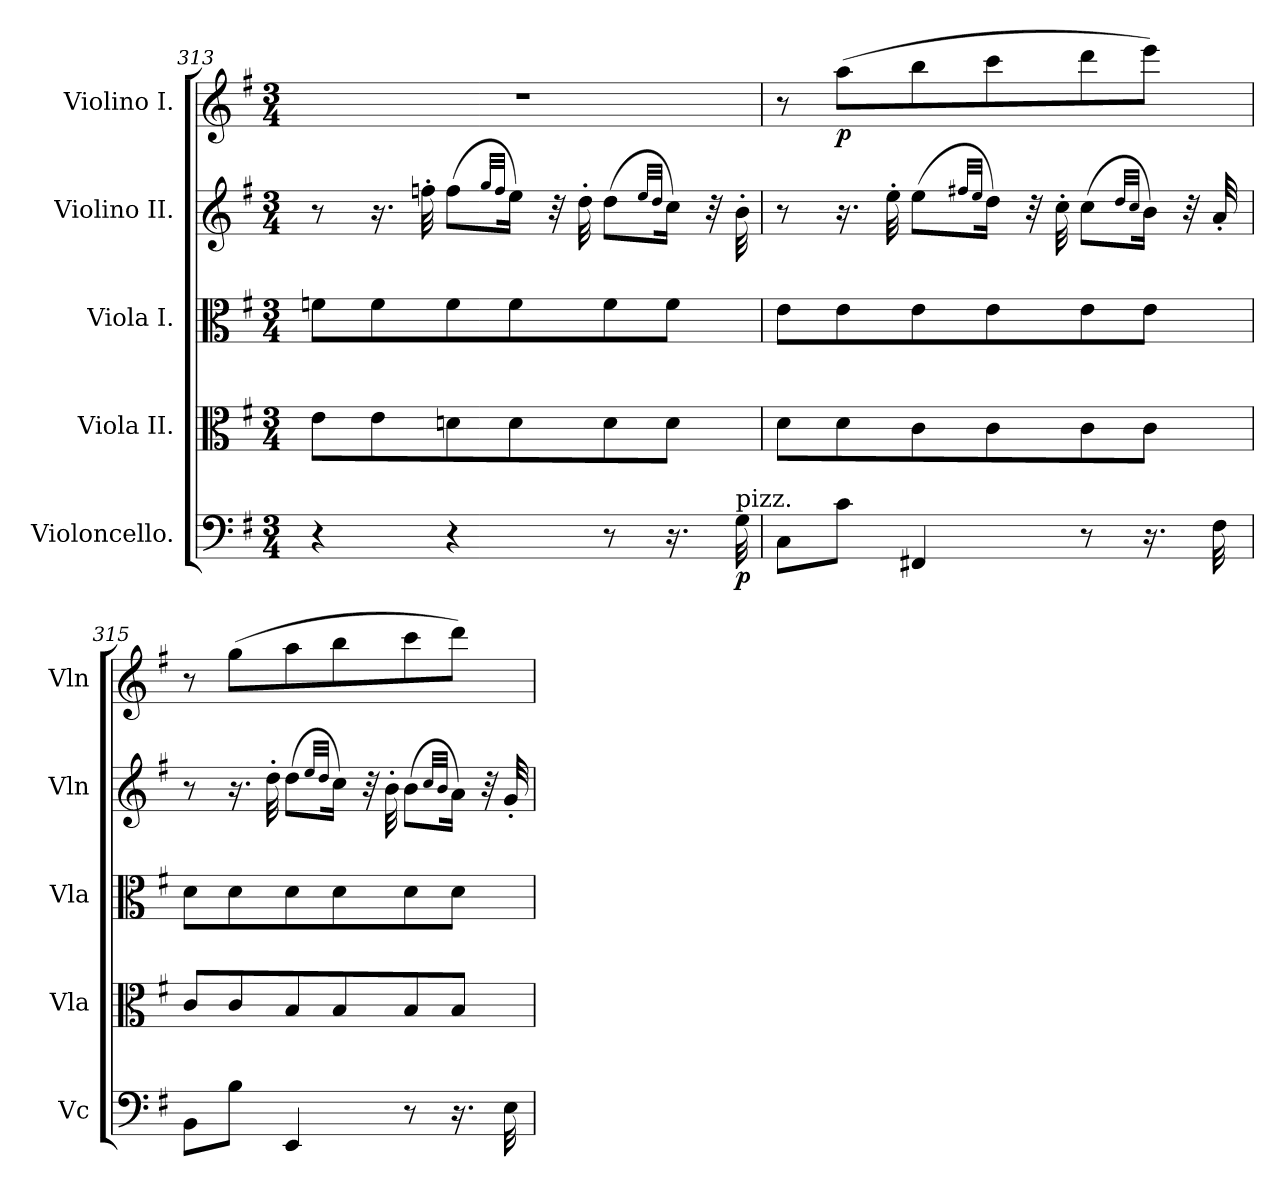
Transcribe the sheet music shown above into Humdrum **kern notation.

**kern	**dynam	**kern	**kern	**kern	**kern	**dynam
*part5	*part5	*part4	*part3	*part2	*part1	*part1
*staff5	*staff5	*staff4	*staff3	*staff2	*staff1	*staff1
*I"Violoncello.	*	*I"Viola II.	*I"Viola I.	*I"Violino II.	*I"Violino I.	*
*I'Vc	*	*I'Vla	*I'Vla	*I'Vln	*I'Vln	*
!!LO:LB:g=z
*clefF4	*	*clefC3	*clefC3	*clefG2	*clefG2	*
*k[f#]	*	*k[f#]	*k[f#]	*k[f#]	*k[f#]	*
*M3/4	*	*M3/4	*M3/4	*M3/4	*M3/4	*
=313	=313	=313	=313	=313	=313	=313
4r	.	8e\L	8fn\L	8r	2.r	.
.	.	8e\	8f\	16.r	.	.
.	.	.	.	32ffn'\	.	.
4r	.	8dn\	8f\	(>8ff\L	.	.
.	.	.	.	32qgg/LLL	.	.
.	.	.	.	32qff/JJJ	.	.
.	.	8d\	8f\	16ee\Jk)	.	.
.	.	.	.	32r	.	.
.	.	.	.	32dd'\	.	.
8r	.	8d\	8f\	(>8dd\L	.	.
.	.	.	.	32qee/LLL	.	.
.	.	.	.	32qdd/JJJ	.	.
16.r	.	8d\J	8f\J	16cc\Jk)	.	.
.	.	.	.	32r	.	.
!LO:TX:a:t=pizz.	!	!	!	!	!	!
!	!LO:DY:b	!	!	!	!	!
32G\	p	.	.	32b'\	.	.
=314	=314	=314	=314	=314	=314	=314
8C\L	.	8d\L	8e\L	8r	8r	.
!	!	!	!	!	!	!LO:DY:b
8c\J	.	8d\	8e\	16.r	(>8aa\L	p
.	.	.	.	32ee'\	.	.
4FF#X/	.	8c\	8e\	(>8ee\L	8bb\	.
.	.	.	.	32qff#X/LLL	.	.
.	.	.	.	32qee/JJJ	.	.
.	.	8c\	8e\	16dd\Jk)	8ccc\	.
.	.	.	.	32r	.	.
.	.	.	.	32cc'\	.	.
8r	.	8c\	8e\	(>8cc\L	8ddd\	.
.	.	.	.	32qdd/LLL	.	.
.	.	.	.	32qcc/JJJ	.	.
16.r	.	8c\J	8e\J	16b\Jk)	8eee\J)	.
.	.	.	.	32r	.	.
32F#\	.	.	.	32a'/	.	.
=315	=315	=315	=315	=315	=315	=315
8BB\L	.	8c/L	8d\L	8r	8r	.
8B\J	.	8c/	8d\	16.r	(>8gg\L	.
.	.	.	.	32dd'\	.	.
4EE/	.	8B/	8d\	(>8dd\L	8aa\	.
.	.	.	.	32qee/LLL	.	.
.	.	.	.	32qdd/JJJ	.	.
.	.	8B/	8d\	16cc\Jk)	8bb\	.
.	.	.	.	32r	.	.
.	.	.	.	32b'\	.	.
8r	.	8B/	8d\	(>8b\L	8ccc\	.
.	.	.	.	32qcc/LLL	.	.
.	.	.	.	32qb/JJJ	.	.
16.r	.	8B/J	8d\J	16a\Jk)	8ddd\J)	.
.	.	.	.	32r	.	.
32E\	.	.	.	32g'/	.	.
=	=	=	=	=	=	=
*-	*-	*-	*-	*-	*-	*-
